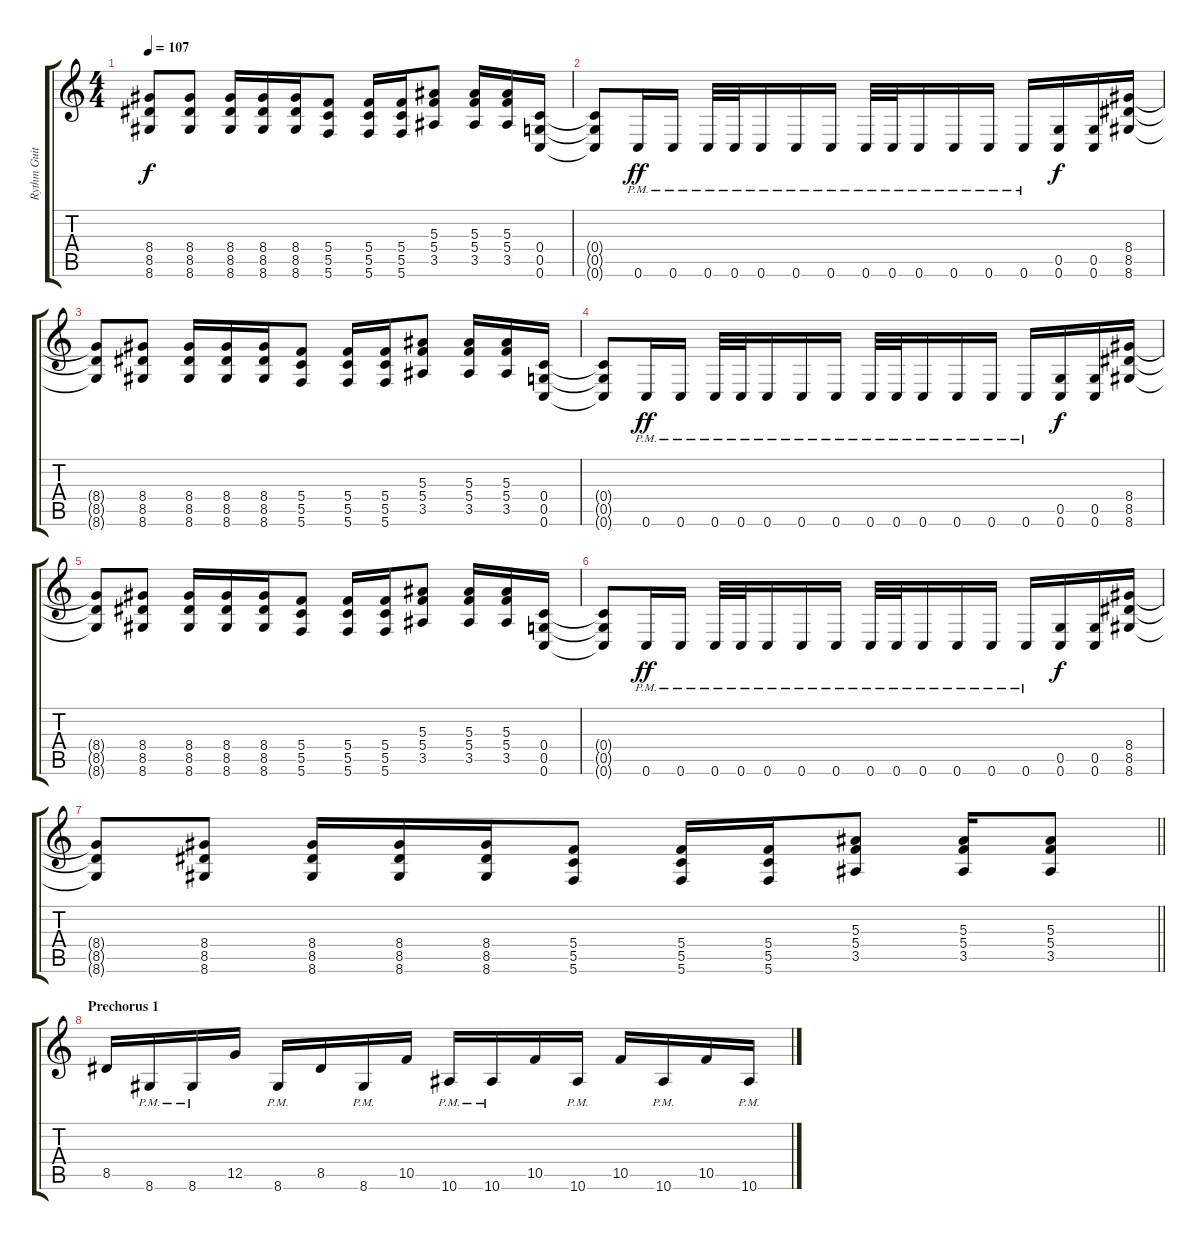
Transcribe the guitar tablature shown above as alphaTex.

\track ("Rythm Guitar 1" "Rythm Guit") {instrument distortionguitar}
\staff {score tabs}
\tuning (D4 A3 F3 C3 G2 C2) {hide}
\ts (4 4)
\tempo 107
\clef g2
\ks c
(8.4{t} 8.5{t} 8.6{t}).8{dy f} (8.4 8.5 8.6).8 (8.4 8.5 8.6).16 (8.4 8.5 8.6).16 (8.4 8.5 8.6).16 (5.4 5.5 5.6).8 (5.4 5.5 5.6).16 (5.4 5.5 5.6).16 (5.3 5.4 3.5).8 (5.3 5.4 3.5).16 (5.3 5.4 3.5).16 (0.4 0.5 0.6).16 |
(0.4{t} 0.5{t} 0.6{t}).8 0.6{pm}.16{dy ff} 0.6{pm}.16 0.6{pm}.32 0.6{pm}.32 0.6{pm}.16 0.6{pm}.16 0.6{pm}.16 0.6{pm}.32 0.6{pm}.32 0.6{pm}.16 0.6{pm}.16 0.6{pm}.16 0.6{pm}.16 (0.5 0.6).16{dy f} (0.5 0.6).16 (8.4 8.5 8.6).16 |
(8.4{t} 8.5{t} 8.6{t}).8 (8.4 8.5 8.6).8 (8.4 8.5 8.6).16 (8.4 8.5 8.6).16 (8.4 8.5 8.6).16 (5.4 5.5 5.6).8 (5.4 5.5 5.6).16 (5.4 5.5 5.6).16 (5.3 5.4 3.5).8 (5.3 5.4 3.5).16 (5.3 5.4 3.5).16 (0.4 0.5 0.6).16 |
(0.4{t} 0.5{t} 0.6{t}).8 0.6{pm}.16{dy ff} 0.6{pm}.16 0.6{pm}.32 0.6{pm}.32 0.6{pm}.16 0.6{pm}.16 0.6{pm}.16 0.6{pm}.32 0.6{pm}.32 0.6{pm}.16 0.6{pm}.16 0.6{pm}.16 0.6{pm}.16 (0.5 0.6).16{dy f} (0.5 0.6).16 (8.4 8.5 8.6).16 |
(8.4{t} 8.5{t} 8.6{t}).8 (8.4 8.5 8.6).8 (8.4 8.5 8.6).16 (8.4 8.5 8.6).16 (8.4 8.5 8.6).16 (5.4 5.5 5.6).8 (5.4 5.5 5.6).16 (5.4 5.5 5.6).16 (5.3 5.4 3.5).8 (5.3 5.4 3.5).16 (5.3 5.4 3.5).16 (0.4 0.5 0.6).16 |
(0.4{t} 0.5{t} 0.6{t}).8 0.6{pm}.16{dy ff} 0.6{pm}.16 0.6{pm}.32 0.6{pm}.32 0.6{pm}.16 0.6{pm}.16 0.6{pm}.16 0.6{pm}.32 0.6{pm}.32 0.6{pm}.16 0.6{pm}.16 0.6{pm}.16 0.6{pm}.16 (0.5 0.6).16{dy f} (0.5 0.6).16 (8.4 8.5 8.6).16 |
\barLineRight lightlight
(8.4{t} 8.5{t} 8.6{t}).8 (8.4 8.5 8.6).8 (8.4 8.5 8.6).16 (8.4 8.5 8.6).16 (8.4 8.5 8.6).16 (5.4 5.5 5.6).8 (5.4 5.5 5.6).16 (5.4 5.5 5.6).16 (5.3 5.4 3.5).8 (5.3 5.4 3.5).16 (5.3 5.4 3.5).8 |
\section ("" "Prechorus 1")
8.5.16 8.6{pm}.16 8.6{pm}.16 12.5.16 8.6{pm}.16 8.5.16 8.6{pm}.16 10.5.16 10.6{pm}.16 10.6{pm}.16 10.5.16 10.6{pm}.16 10.5.16 10.6{pm}.16 10.5.16 10.6{pm}.16
